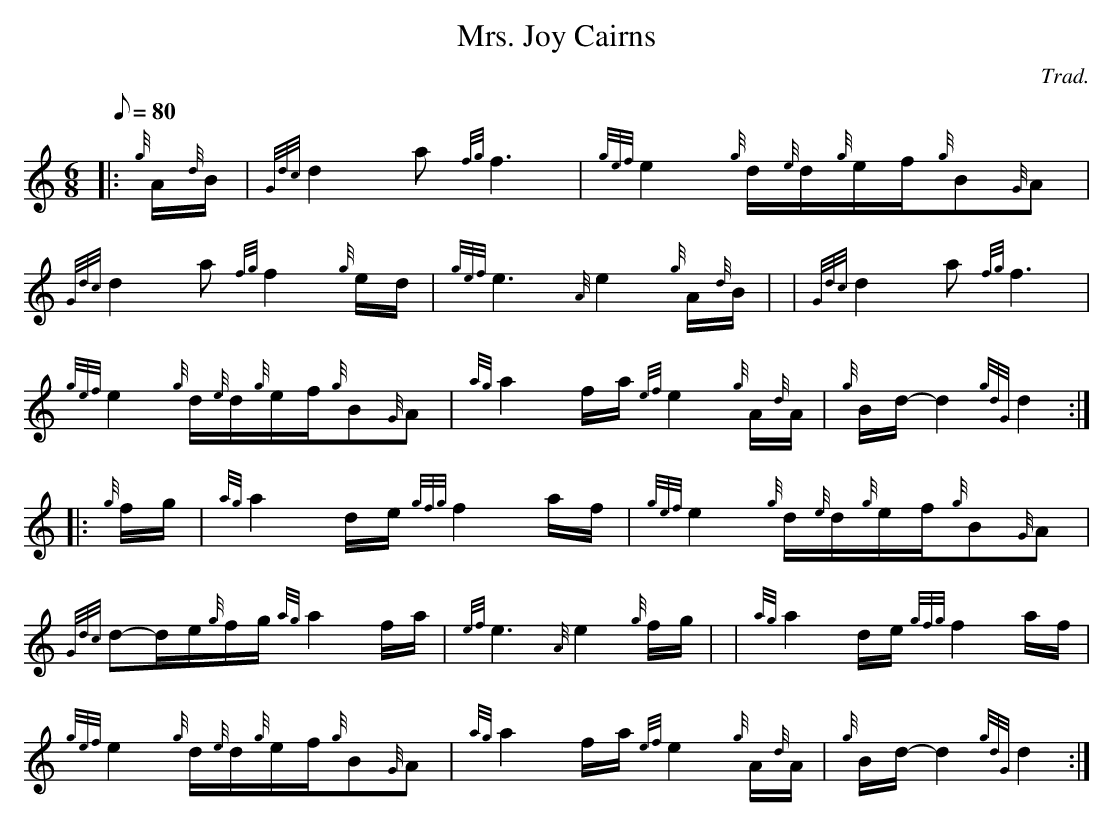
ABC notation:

X:1
T:Mrs. Joy Cairns
M:6/8
L:1/8
Q:80
C:Trad.
K:HP
|: {g}A/2{d}B/2 | \
{Gdc}d2a{fg}f3 | \
{gef}e2{g}d/2{e}d/2{g}e/2f/2{g}B{G}A |
{Gdc}d2a{fg}f2{g}e/2d/2 | \
{gef}e3{A}e2{g}A/2{d}B/2 | | \
{Gdc}d2a{fg}f3 |
{gef}e2{g}d/2{e}d/2{g}e/2f/2{g}B{G}A | \
{ag}a2f/2a/2{ef}e2{g}A/2{d}A/2 | \
{g}B/2d/2-d2{gdG}d2 ::
{g}f/2g/2 | \
{ag}a2d/2e/2{gfg}f2a/2f/2 | \
{gef}e2{g}d/2{e}d/2{g}e/2f/2{g}B{G}A |
{Gdc}d-d/2e/2{g}f/2g/2{ag}a2f/2a/2 | \
{ef}e3{A}e2{g}f/2g/2 | | \
{ag}a2d/2e/2{gfg}f2a/2f/2 |
{gef}e2{g}d/2{e}d/2{g}e/2f/2{g}B{G}A | \
{ag}a2f/2a/2{ef}e2{g}A/2{d}A/2 | \
{g}B/2d/2-d2{gdG}d2 :|
